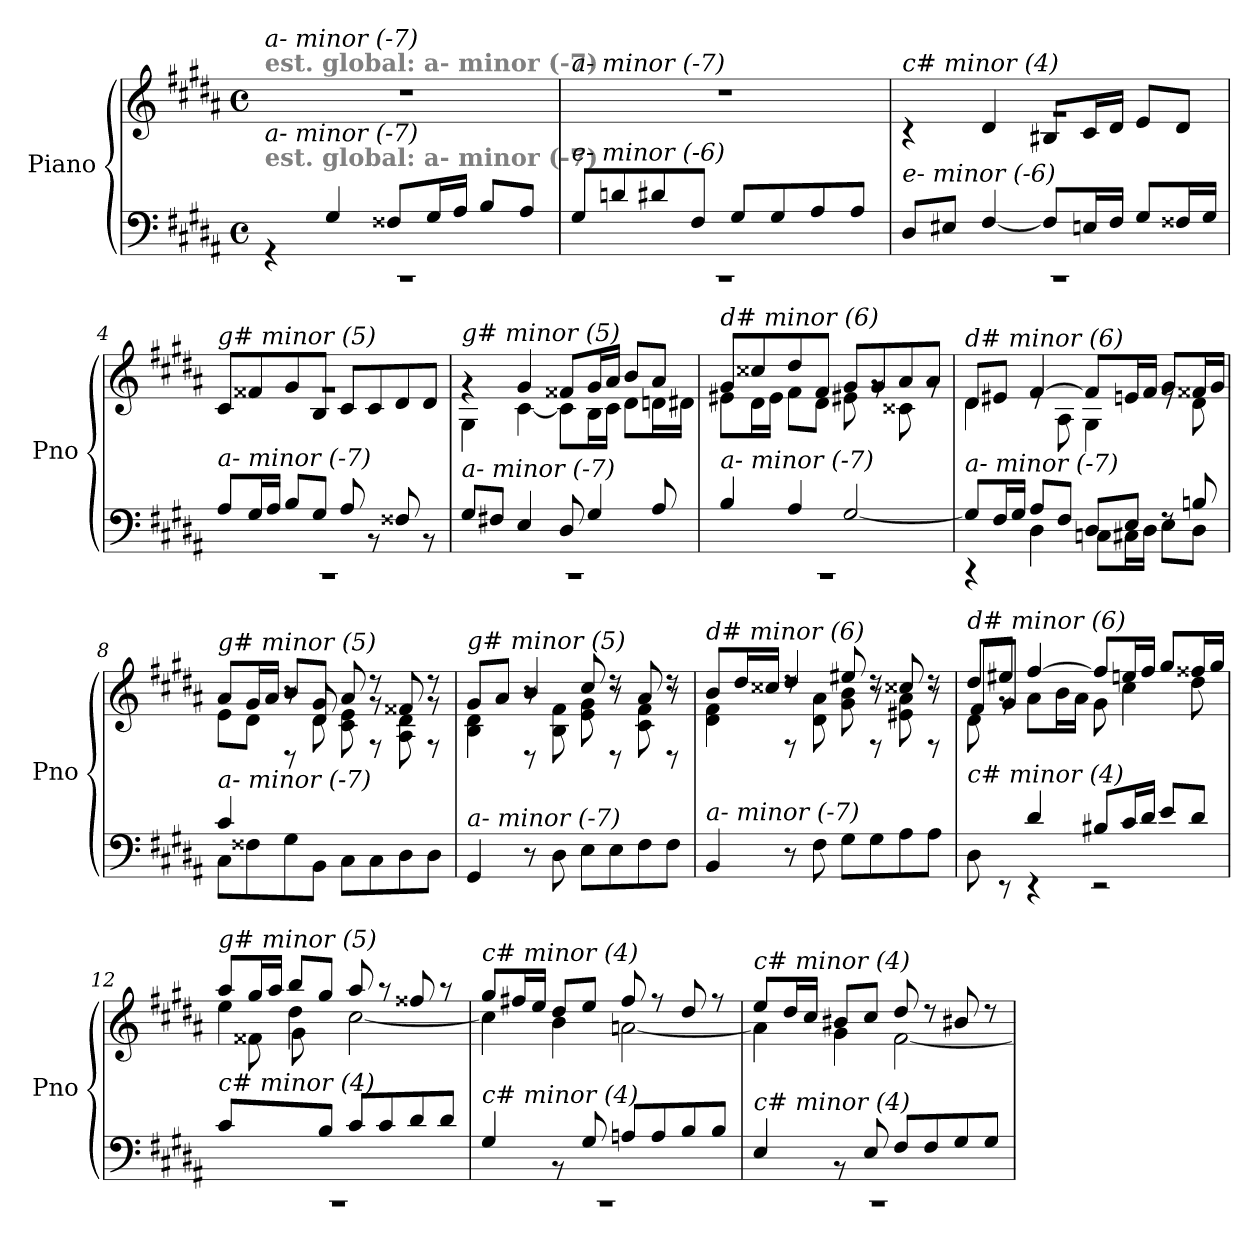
**kern	**kern
*part1	*part1
*staff2	*staff1
*I"Piano	*
*I'Pno	*
*clefF4	*clefG2
*k[f#c#g#d#a#]	*k[f#c#g#d#a#]
*M4/4	*M4/4
*met(c)	*met(c)
=1	=1
*^	*
!	!	!LO:TX:a:B:color=#808080:t=est. global&colon; a- minor (-7)
!	!	!LO:TX:i:t=a- minor (-7)
!LO:TX:a:B:color=#808080:t=est. global&colon; a- minor (-7)	!	!
!LO:TX:i:t=a- minor (-7)	!	!
1rCC	4r	1rdd
.	4G#/	.
.	8F##X/L	.
.	16G#/L	.
.	16A#/JJ	.
.	8B/L	.
.	8A#/J	.
=2	=2	=2
!	!	!LO:TX:i:t=a- minor (-7)
!LO:TX:i:t=e- minor (-6)	!	!
1rCC	8G#/L	1rdd
.	8dni/	.
.	8d#/	.
.	8F#/J	.
.	8G#/L	.
.	8G#/	.
.	8A#/	.
.	8A#/J	.
=3	=3	=3
*	*	*^
!	!	!LO:TX:i:t=c# minor (4)	!
!LO:TX:i:t=e- minor (-6)	!	!	!
1rCC	8D#/L	1rg	4r
.	8E#X/J	.	.
.	[4F#/	.	4d#/
.	8F#/L]	.	8B#X/L
.	16En/L	.	16c#/L
.	16F#/JJ	.	16d#/JJ
.	8G#/L	.	8e/L
.	16F##X/L	.	8d#/J
.	16G#/JJ	.	.
=4	=4	=4	=4
!	!	!LO:TX:i:t=g# minor (5)	!
!LO:TX:i:t=a- minor (-7)	!	!	!
1rCC	8A#/L	1rg	8c#/L
.	16G#/L	.	8f##X/
.	16A#/JJ	.	.
.	8B/L	.	8g#/
.	8G#/J	.	8B/J
.	8A#/	.	8c#/L
.	8r	.	8c#/
.	8F##X/	.	8d#/
.	8r	.	8d#/J
!!LO:LB:g=z	!!
=5	=5	=5	=5
!	!	!LO:TX:i:t=g# minor (5)	!
!LO:TX:i:t=a- minor (-7)	!	!	!
1rCC	8G#/L	4rg	4G#\
.	8F#X/J	.	.
.	4E/	4g#/	[4c#\
.	8D#/	8f##X/L	8c#\L]
.	4G#/	16g#/L	16B\L
.	.	16a#/JJ	16c#\JJ
.	.	8b/L	8d#\L
.	8A#/	8a#/J	16dni\L
.	.	.	16d#\JJ
=6	=6	=6	=6
!	!	!LO:TX:i:t=d# minor (6)	!
!LO:TX:i:t=a- minor (-7)	!	!	!
1rCC	4B/	8g#/L	8e#X\L
.	.	8cc##X/	16d#\L
.	.	.	16e#\JJ
.	4A#/	8dd#/	8f#\L
.	.	8f#/J	8d#\J
.	[2G#/	8g#/L	8e#X\
.	.	8g#/	8rg
.	.	8a#/	8c##X\
.	.	8a#/J	8rg
=7	=7	=7	=7
!	!	!LO:TX:i:t=d# minor (6)	!
!LO:TX:i:t=a- minor (-7)	!	!	!
4rCC	8G#/L]	8d#/L	4d#\
.	16F#/L	8e#X/J	.
.	16G#/JJ	.	.
8A#/L	4D#\	[4f#/	8re
8F#/J	.	.	8A#\
8D#/L	8Cni\L	8f#/L]	4G#\
8E/J	16C#\L	16en/L	.
.	16D#\JJ	16f#/JJ	.
8rF	8E\L	8g#/L	8re
8Bn/	8D#\J	16f##X/L	8d#\
.	.	16g#/JJ	.
!!LO:LB:g=z
=8	=8	=8	=8
*	*	*	*^
!	!	!LO:TX:i:t=g# minor (5)	!	!
!LO:TX:i:t=a- minor (-7)	!	!	!	!
4c#/	8C#\L	8a#/L	8e\L	4ryy
.	8F##X\	16g#/L	8d#\J	.
.	.	16a#/JJ	.	.
4ryy	8G#\	8b/L	8r	8rD
.	8BB\J	8g#/J	8d#\	8d#/
8ryy	8C#\L	8a#/	8c#\ 8e\	8ryy
8ryy	8C#\	8rg	8rdd	8rF
8ryy	8D#\	8f##X/	8A#\ 8d#\	8ryy
8ryy	8D#\J	8rg	8rdd	8rF
!!LO:LB:g=z	!!	!!
=9	=9	=9	=9	=9
!	!	!LO:TX:i:t=g# minor (5)	!	!
!LO:TX:i:t=a- minor (-7)	!	!	!	!
4ryy	4GG#/	8g#/L	4B\ 4d#\	4ryy
.	.	8a#/J	.	.
8ryy	8r	4b/	8r	8rD
4ryy	8D#\	.	8B\ 8f#\	4ryy
.	8E\L	8cc#/	8e\ 8g#\	.
8ryy	8E\	8r	8rdd	8rD
8ryy	8F#\	8a#/	8c#\ 8f#\	8ryy
8ryy	8F#\J	8r	8rdd	8rD
=10	=10	=10	=10	=10
!	!	!LO:TX:i:t=d# minor (6)	!	!
!LO:TX:i:t=a- minor (-7)	!	!	!	!
4ryy	4BB/	8b/L	4d#\ 4f#\	4ryy
.	.	16dd#/L	.	.
.	.	16cc##X/JJ	.	.
8ryy	8r	4dd#/	8rdd	8rF
4ryy	8F#\	.	8d#\ 8a#\	4ryy
.	8G#\L	8ee#X/	8g#\ 8b\	.
8ryy	8G#\	8r	8rdd	8rF
8ryy	8A#\	8cc##X/	8e#X\ 8a#\	8ryy
8ryy	8A#\J	8r	8rdd	8rF
=11	=11	=11	=11	=11
*	*^	*	*	*^
!	!	!	!LO:TX:i:t=d# minor (6)	!	!	!
!LO:TX:i:t=c# minor (4)	!	!	!	!	!	!
4ryy	8D#\	4ryy	8dd#/L	8d#\	8f#/L	4ryy
.	8rEE	.	8ee#X/J	8rg	8g#/J	.
2.ryy	4rEE	4d#/	[4ff#/	8a#\L	2.ryy	2.ryy
.	.	.	.	16b\L	.	.
.	.	.	.	16a#\JJ	.	.
.	2rEE	8B#X/L	8ff#/L]	8g#\	.	.
.	.	16c#/L	16een/L	4cc#\	.	.
.	.	16d#/JJ	16ff#/JJ	.	.	.
.	.	8e/L	8gg#/L	.	.	.
.	.	8d#/J	16ff##X/L	8dd#\	.	.
.	.	.	16gg#/JJ	.	.	.
*	*v	*v	*	*	*	*
*	*	*	*	*v	*v
=12	=12	=12	=12	=12
!	!	!LO:TX:i:t=g# minor (5)	!	!
!LO:TX:i:t=c# minor (4)	!	!	!	!
1rCC	8c#/L	8aa#/L	4ee\	8ryy
.	4ryy	16gg#/L	.	8f##X\
.	.	16aa#/JJ	.	.
.	.	8bb/L	4dd#\	8g#\
.	8B/J	8gg#/J	.	2ryy
.	8c#/L	8aa#/	[2cc#\	.
.	8c#/	8r	.	.
.	8d#/	8ff##X/	.	.
.	8d#/J	8r	.	8ryy
!!LO:LB:g=z
=13	=13	=13	=13	=13
!	!	!LO:TX:i:t=c# minor (4)	!	!
!LO:TX:i:t=c# minor (4)	!	!	!	!
*	*	*	*v	*v
1rCC	4G#/	8gg#/L	4cc#\]
.	.	16ff#X/L	.
.	.	16ee/JJ	.
.	8r	8dd#/L	4b\
.	8G#/	8ee/J	.
.	8An/L	8ff#/	[2an\
.	8A/	8r	.
.	8B/	8dd#/	.
.	8B/J	8r	.
=14	=14	=14	=14
!	!	!LO:TX:i:t=c# minor (4)	!
!LO:TX:i:t=c# minor (4)	!	!	!
1rCC	4E/	8ee/L	4a\]
.	.	16dd#/L	.
.	.	16cc#/JJ	.
.	8rBB	8b#X/L	4g#\
.	8E/	8cc#/J	.
.	8F#/L	8dd#/	[2f#\
.	8F#/	8r	.
.	8G#/	8b#X/	.
.	8G#/J	8r	.
*v	*v	*	*
*	*v	*v
=	=
*-	*-
